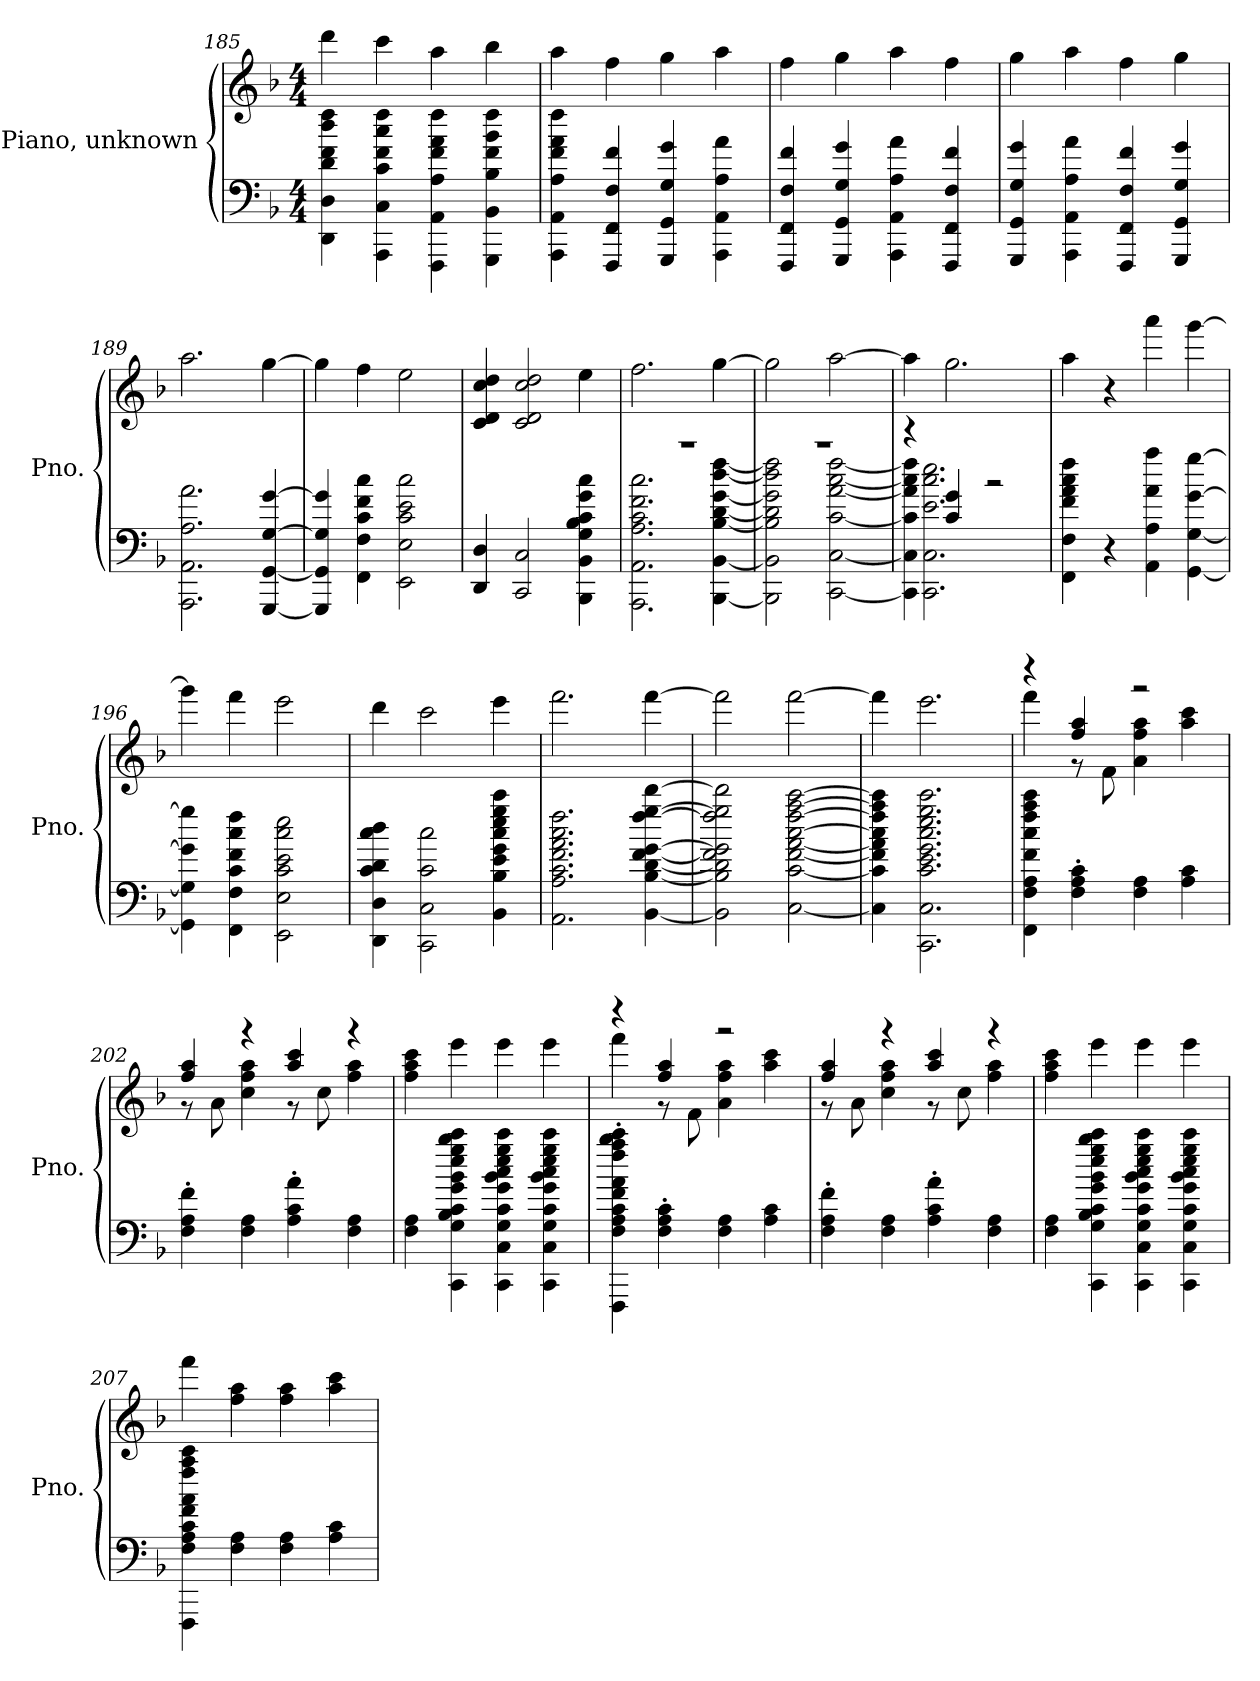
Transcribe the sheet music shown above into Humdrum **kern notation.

**kern	**kern
*part1	*part1
*staff2	*staff1
*I"Piano, unknown	*
*I'Pno.	*
*clefF4	*clefG2
*k[b-]	*k[b-]
*M4/4	*M4/4
=185	=185
4DD\ 4D\ 4d\ 4f\ 4dd\ 4ff\	4ddd\
4AAA\ 4C\ 4c\ 4f\ 4cc\ 4ff\	4ccc\
4FFF\ 4AA\ 4A\ 4f\ 4a\ 4ff\	4aa\
4GGG\ 4BB-\ 4B-\ 4f\ 4b-\ 4ff\	4bb-\
=186	=186
4AAA\ 4AA\ 4A\ 4f\ 4a\ 4ff\	4aa\
4FFF/ 4FF/ 4F/ 4f/	4ff\
4GGG/ 4GG/ 4G/ 4g/	4gg\
4AAA\ 4AA\ 4A\ 4a\	4aa\
=187	=187
4FFF/ 4FF/ 4F/ 4f/	4ff\
4GGG/ 4GG/ 4G/ 4g/	4gg\
4AAA\ 4AA\ 4A\ 4a\	4aa\
4FFF/ 4FF/ 4F/ 4f/	4ff\
=188	=188
4GGG/ 4GG/ 4G/ 4g/	4gg\
4AAA\ 4AA\ 4A\ 4a\	4aa\
4FFF/ 4FF/ 4F/ 4f/	4ff\
4GGG/ 4GG/ 4G/ 4g/	4gg\
!!LO:PB:g=z
=189	=189
2.AAA\ 2.AA\ 2.A\ 2.a\	2.aa\
[4GGG/ [4GG/ [4G/ [4g/	[4gg\
=190	=190
4GGG/] 4GG/] 4G/] 4g/]	4gg\]
4FF\ 4F\ 4c\ 4f\ 4cc\	4ff\
2EE\ 2E\ 2c\ 2e\ 2cc\	2ee\
=191	=191
4DD/ 4D/	4c/ 4d/ 4cc/ 4dd/
2CC/ 2C/	2c/ 2d/ 2cc/ 2dd/
4BBB-\ 4BB-\ 4G\ 4B-\ 4c\ 4g\ 4cc\	4ee\
=192	=192
*^	*
1r	2.AAA\ 2.AA\ 2.A\ 2.c\ 2.f\ 2.cc\	2.ff\
.	[4BBB-\ [4BB-\ [4B-\ [4d\ [4g\ [4dd\ [4ff\	[4gg\
=193	=193	=193
1r	2BBB-\] 2BB-\] 2B-\] 2d\] 2g\] 2dd\] 2ff\]	2gg\]
.	[2CC\ [2C\ [2c\ [2a\ [2cc\ [2ff\	[2aa\
=194	=194	=194
4r	4CC\] 4C\] 4c\] 4a\] 4cc\] 4ff\]	4aa\]
4c/ 4g/	2.CC\ 2.C\ 2.e\ 2.cc\ 2.ee\	2.gg\
2r	.	.
*v	*v	*
=195	=195
4FF\ 4F\ 4f\ 4a\ 4cc\ 4ff\	4aa\
4r	4r
4AA\ 4A\ 4a\ 4aa\	4aaa\
[4GG\ [4G\ [4g\ [4gg\	[4ggg\
=196	=196
4GG\] 4G\] 4g\] 4gg\]	4ggg\]
4FF\ 4F\ 4c\ 4f\ 4cc\ 4ff\	4fff\
2EE\ 2E\ 2c\ 2e\ 2cc\ 2ee\	2eee\
=197	=197
4DD\ 4D\ 4c\ 4d\ 4cc\ 4dd\	4ddd\
2CC\ 2C\ 2c\ 2cc\	2ccc\
4BB-\ 4B-\ 4e\ 4g\ 4cc\ 4ee\ 4gg\ 4ccc\	4eee\
!!LO:LB:g=z
=198	=198
2.AA\ 2.A\ 2.c\ 2.f\ 2.a\ 2.cc\ 2.ff\	2.fff\
[4BB-\ [4B-\ [4d\ [4f\ [4g\ [4ff\ [4gg\ [4ddd\	[4fff\
=199	=199
2BB-\] 2B-\] 2d\] 2f\] 2g\] 2ff\] 2gg\] 2ddd\]	2fff\]
[2C\ [2c\ [2f\ [2a\ [2cc\ [2ff\ [2aa\ [2ccc\	[2fff\
=200	=200
4C\] 4c\] 4f\] 4a\] 4cc\] 4ff\] 4aa\] 4ccc\]	4fff\]
2.CC\ 2.C\ 2.c\ 2.e\ 2.g\ 2.cc\ 2.ee\ 2.gg\ 2.ccc\	2.eee\
=201	=201
*	*^
4FF\ 4F\ 4A\ 4f\ 4cc\ 4ff\ 4aa\ 4ccc\	4r	4fff\
4F\' 4A\' 4c\'	4ff/ 4aa/	8r
.	.	8f\
4F\ 4A\	2r	4a\ 4ff\ 4aa\
4A\ 4c\	.	4aa\ 4ccc\
=202	=202	=202
4F\' 4A\' 4f\'	4ff/ 4aa/	8r
.	.	8a\
4F\ 4A\	4r	4cc\ 4ff\ 4aa\
4A\' 4c\' 4a\'	4aa/ 4ccc/	8r
.	.	8cc\
4F\ 4A\	4r	4ff\ 4aa\
*	*v	*v
=203	=203
4F\ 4A\	4ff\ 4aa\ 4ccc\
4CC\ 4G\ 4B-\ 4c\ 4g\ 4b-\ 4ee\ 4gg\ 4bb-\ 4ccc\	4eee\
4CC\ 4C\ 4G\ 4c\ 4g\ 4b-\ 4cc\ 4ee\ 4gg\ 4ccc\	4eee\
4CC\ 4C\ 4G\ 4c\ 4g\ 4b-\ 4cc\ 4ee\ 4gg\ 4ccc\	4eee\
=204	=204
*	*^
4FFF\' 4F\' 4A\' 4c\' 4f\' 4a\' 4ff\' 4aa\' 4bb-\' 4ccc\'	4r	4fff\
4F\' 4A\' 4c\'	4ff/ 4aa/	8r
.	.	8f\
4F\ 4A\	2r	4a\ 4ff\ 4aa\
4A\ 4c\	.	4aa\ 4ccc\
!!LO:LB:g=z	!!
=205	=205	=205
4F\' 4A\' 4f\'	4ff/ 4aa/	8r
.	.	8a\
4F\ 4A\	4r	4cc\ 4ff\ 4aa\
4A\' 4c\' 4a\'	4aa/ 4ccc/	8r
.	.	8cc\
4F\ 4A\	4r	4ff\ 4aa\
*	*v	*v
=206	=206
4F\ 4A\	4ff\ 4aa\ 4ccc\
4CC\ 4G\ 4B-\ 4c\ 4g\ 4b-\ 4ee\ 4gg\ 4bb-\ 4ccc\	4eee\
4CC\ 4C\ 4G\ 4c\ 4g\ 4b-\ 4cc\ 4ee\ 4gg\ 4ccc\	4eee\
4CC\ 4C\ 4G\ 4c\ 4g\ 4b-\ 4cc\ 4ee\ 4gg\ 4ccc\	4eee\
=207	=207
4FFF\ 4F\ 4A\ 4c\ 4f\ 4a\ 4ff\ 4aa\ 4ccc\	4fff\
4F\ 4A\	4ff\ 4aa\
4F\ 4A\	4ff\ 4aa\
4A\ 4c\	4aa\ 4ccc\
=	=
*-	*-
